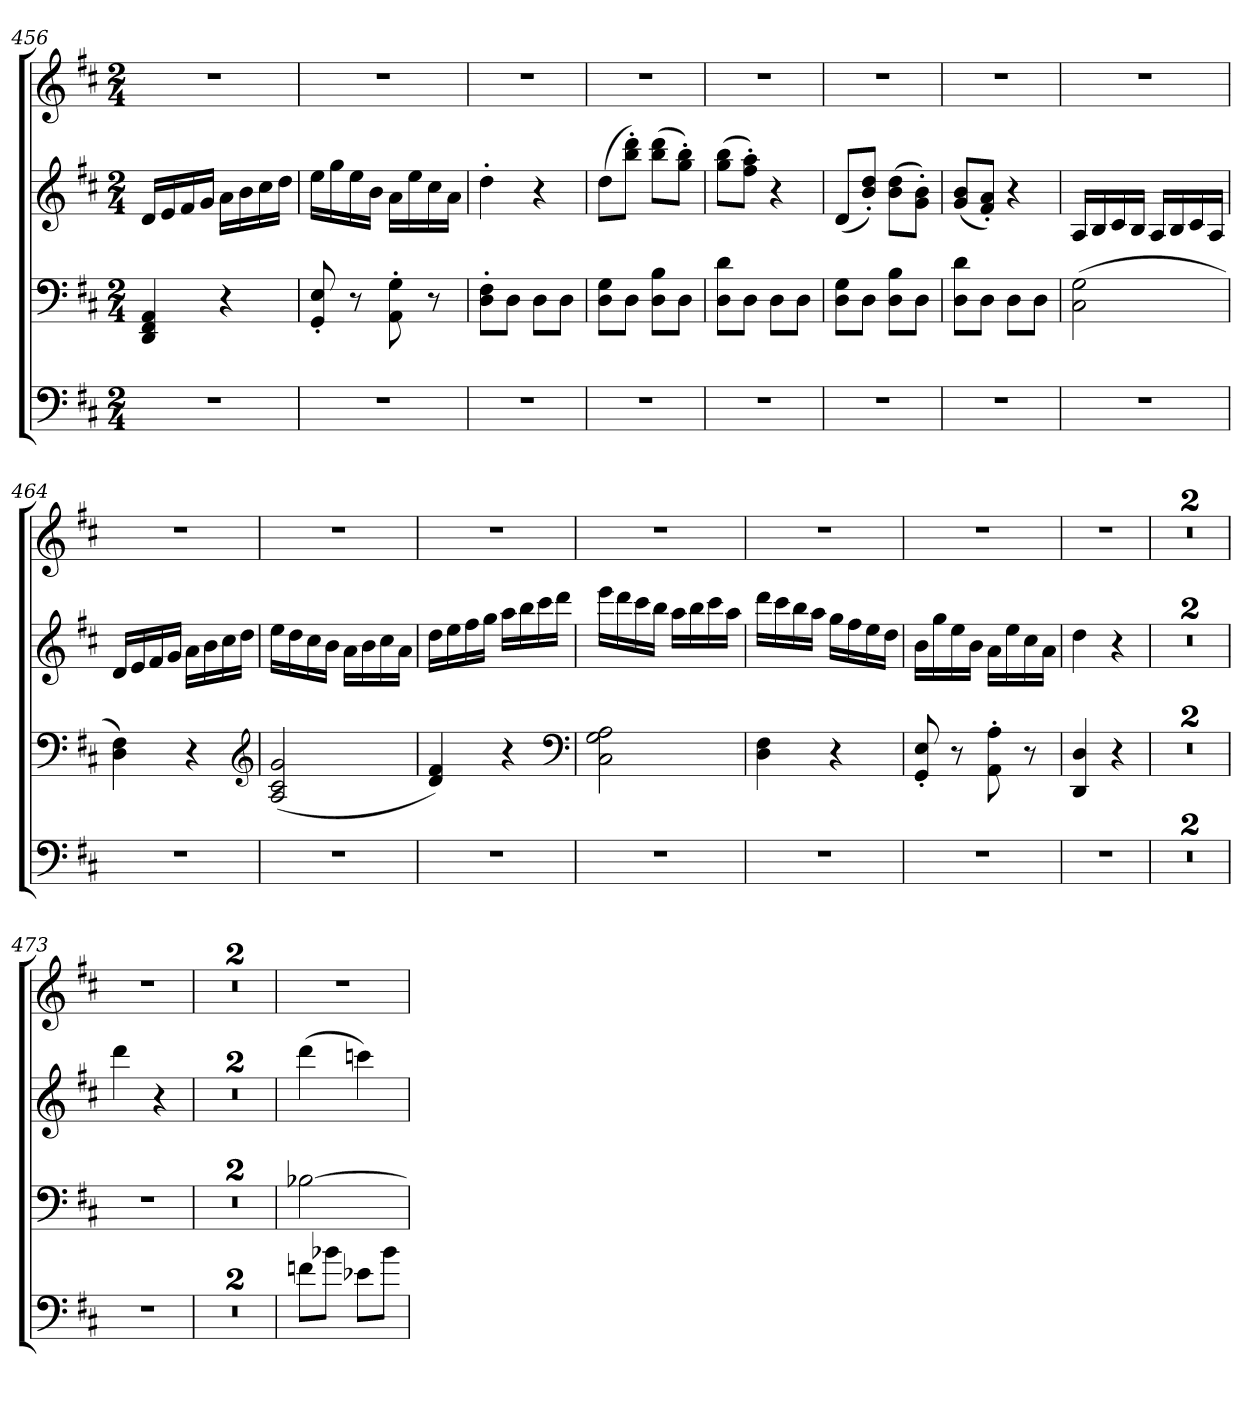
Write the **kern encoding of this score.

**kern	**kern	**kern	**kern
*part4	*part3	*part2	*part1
*staff4	*staff3	*staff2	*staff1
*clefF4	*clefF4	*clefG2	*clefG2
*k[f#c#]	*k[f#c#]	*k[f#c#]	*k[f#c#]
*M2/4	*M2/4	*M2/4	*M2/4
=456	=456	=456	=456
2r	4DD 4FF# 4AA	16dLL	2r
.	.	16e	.
.	.	16f#	.
.	.	16gJJ	.
.	4r	16aLL	.
.	.	16b	.
.	.	16cc#	.
.	.	16ddJJ	.
=457	=457	=457	=457
2r	8GG' 8E'	16eeLL	2r
.	.	16gg	.
.	8r	16ee	.
.	.	16bJJ	.
.	8AA' 8G'	16aLL	.
.	.	16ee	.
.	8r	16cc#	.
.	.	16aJJ	.
=458	=458	=458	=458
2r	8D' 8F#'L	4dd'	2r
.	8DJ	.	.
.	8DL	4r	.
.	8DJ	.	.
=459	=459	=459	=459
2r	8D 8GL	(8ddL	2r
.	8DJ	8bb' 8ddd'J)	.
.	8D 8BL	(8bb 8dddL	.
.	8DJ	8gg' 8bb'J)	.
=460	=460	=460	=460
2r	8D 8dL	(8gg 8bbL	2r
.	8DJ	8ff#' 8aa'J)	.
.	8DL	4r	.
.	8DJ	.	.
=461	=461	=461	=461
2r	8D 8GL	(8dL	2r
.	8DJ	8b' 8dd'J)	.
.	8D 8BL	(8b 8ddL	.
.	8DJ	8g' 8b'J)	.
=462	=462	=462	=462
2r	8D 8dL	(8g 8bL	2r
.	8DJ	8f#' 8a'J)	.
.	8DL	4r	.
.	8DJ	.	.
=463	=463	=463	=463
2r	(2C# 2G	16ALL	2r
.	.	16B	.
.	.	16c#	.
.	.	16BJJ	.
.	.	16ALL	.
.	.	16B	.
.	.	16c#	.
.	.	16AJJ	.
=464	=464	=464	=464
2r	4D 4F#)	16dLL	2r
.	.	16e	.
.	.	16f#	.
.	.	16gJJ	.
.	4r	16aLL	.
.	.	16b	.
.	.	16cc#	.
.	.	16ddJJ	.
*	*clefG2	*	*
=465	=465	=465	=465
2r	(2A 2c# 2g	16eeLL	2r
.	.	16dd	.
.	.	16cc#	.
.	.	16bJJ	.
.	.	16aLL	.
.	.	16b	.
.	.	16cc#	.
.	.	16aJJ	.
=466	=466	=466	=466
2r	4d 4f#)	16ddLL	2r
.	.	16ee	.
.	.	16ff#	.
.	.	16ggJJ	.
.	4r	16aaLL	.
.	.	16bb	.
.	.	16ccc#	.
.	.	16dddJJ	.
*	*clefF4	*	*
=467	=467	=467	=467
2r	2C# 2G 2A	16eeeLL	2r
.	.	16ddd	.
.	.	16ccc#	.
.	.	16bbJJ	.
.	.	16aaLL	.
.	.	16bb	.
.	.	16ccc#	.
.	.	16aaJJ	.
=468	=468	=468	=468
2r	4D 4F#	16dddLL	2r
.	.	16ccc#	.
.	.	16bb	.
.	.	16aaJJ	.
.	4r	16ggLL	.
.	.	16ff#	.
.	.	16ee	.
.	.	16ddJJ	.
=469	=469	=469	=469
2r	8GG' 8E'	16bLL	2r
.	.	16gg	.
.	8r	16ee	.
.	.	16bJJ	.
.	8AA' 8A'	16aLL	.
.	.	16ee	.
.	8r	16cc#	.
.	.	16aJJ	.
=470	=470	=470	=470
2r	4DD 4D	4dd	2r
.	4r	4r	.
=471	=471	=471	=471
2r	2r	2r	2r
=472	=472	=472	=472
2r	2r	2r	2r
=473	=473	=473	=473
2r	2r	4ddd	2r
.	.	4r	.
=474	=474	=474	=474
2r	2r	2r	2r
=475	=475	=475	=475
2r	2r	2r	2r
*clefG2	*clefG2	*	*
=476	=476	=476	=476
8fnL	[2B-X	(4ddd	2r
8b-XJ	.	.	.
8e-XL	.	4cccn)	.
8b-J	.	.	.
=	=	=	=
*-	*-	*-	*-
